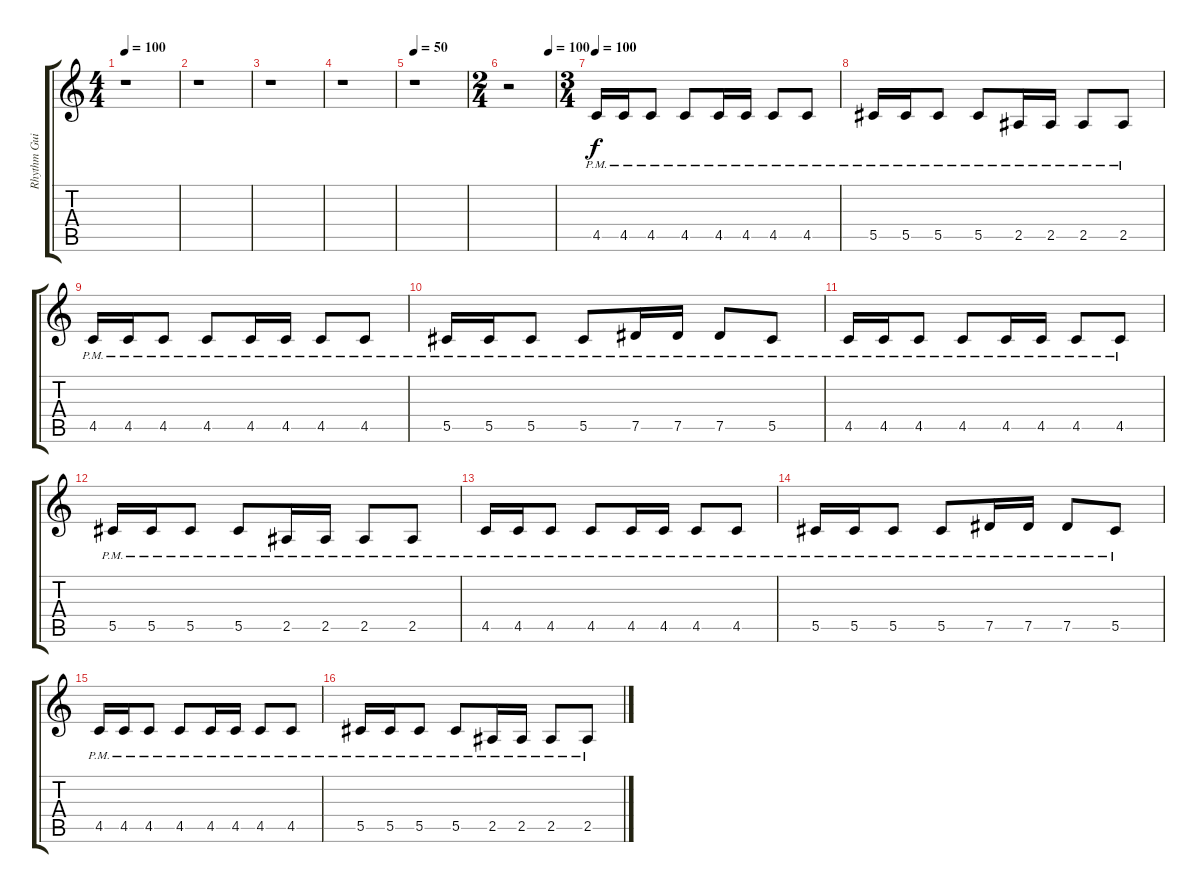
\track ("Rhythm Guitar" "Rhythm Gui") {instrument distortionguitar}
\staff {score tabs}
\tuning (Eb4 Bb3 Gb3 Db3 Ab2 Eb2) {hide}
\ts (4 4)
\tempo 100
\clef g2
\ks c
r.1{dy f} |
r.1 |
r.1 |
r.1 |
\tempo 50
r.1 |
\ts (2 4)
\tempo (100 0.875)
r.2 |
\ts (3 4)
\tempo 100
4.5{pm}.16 4.5{pm}.16 4.5{pm}.8 4.5{pm}.8 4.5{pm}.16 4.5{pm}.16 4.5{pm}.8 4.5{pm}.8 |
5.5{pm}.16 5.5{pm}.16 5.5{pm}.8 5.5{pm}.8 2.5{pm}.16 2.5{pm}.16 2.5{pm}.8 2.5{pm}.8 |
4.5{pm}.16 4.5{pm}.16 4.5{pm}.8 4.5{pm}.8 4.5{pm}.16 4.5{pm}.16 4.5{pm}.8 4.5{pm}.8 |
5.5{pm}.16 5.5{pm}.16 5.5{pm}.8 5.5{pm}.8 7.5{pm}.16 7.5{pm}.16 7.5{pm}.8 5.5{pm}.8 |
4.5{pm}.16 4.5{pm}.16 4.5{pm}.8 4.5{pm}.8 4.5{pm}.16 4.5{pm}.16 4.5{pm}.8 4.5{pm}.8 |
5.5{pm}.16 5.5{pm}.16 5.5{pm}.8 5.5{pm}.8 2.5{pm}.16 2.5{pm}.16 2.5{pm}.8 2.5{pm}.8 |
4.5{pm}.16 4.5{pm}.16 4.5{pm}.8 4.5{pm}.8 4.5{pm}.16 4.5{pm}.16 4.5{pm}.8 4.5{pm}.8 |
5.5{pm}.16 5.5{pm}.16 5.5{pm}.8 5.5{pm}.8 7.5{pm}.16 7.5{pm}.16 7.5{pm}.8 5.5{pm}.8 |
4.5{pm}.16 4.5{pm}.16 4.5{pm}.8 4.5{pm}.8 4.5{pm}.16 4.5{pm}.16 4.5{pm}.8 4.5{pm}.8 |
5.5{pm}.16 5.5{pm}.16 5.5{pm}.8 5.5{pm}.8 2.5{pm}.16 2.5{pm}.16 2.5{pm}.8 2.5{pm}.8
